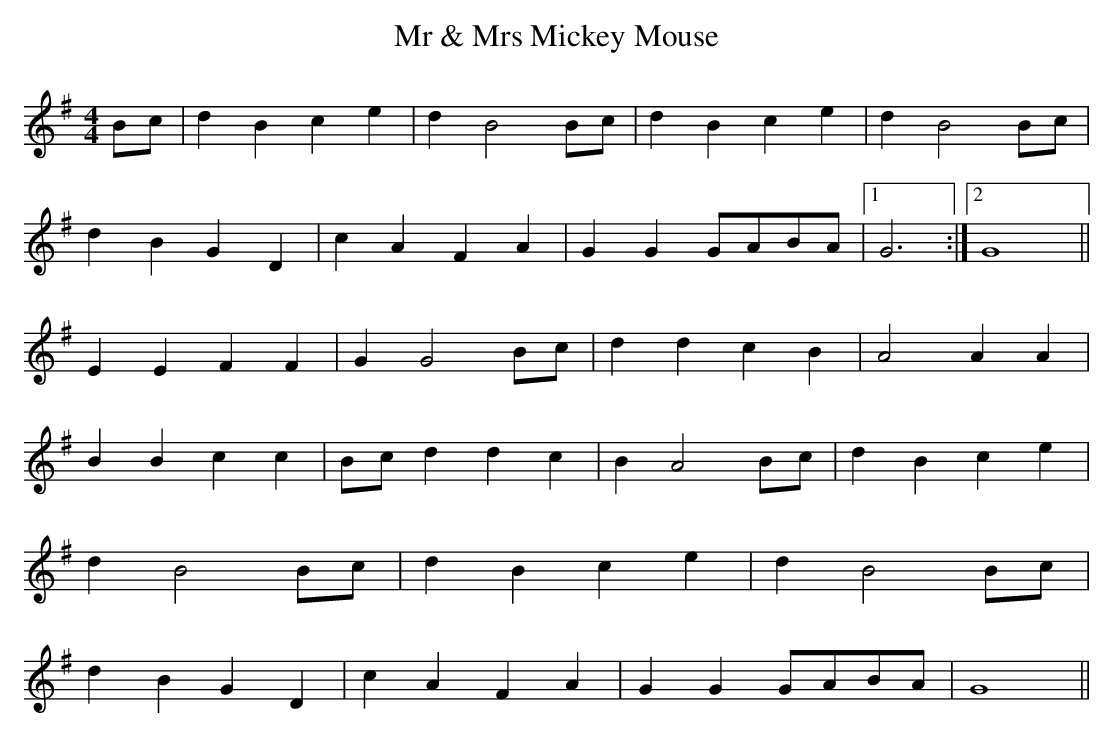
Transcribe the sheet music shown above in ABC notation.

X:1
T:Mr & Mrs Mickey Mouse
M:4/4
L:1/8
K:G
Bc|d2 B2 c2 e2|d2 B4 Bc|d2 B2 c2 e2|d2 B4 Bc|
d2 B2 G2 D2|c2 A2 F2 A2|G2 G2 GABA|1 G6:|2 G8||
E2 E2 F2 F2|G2 G4 Bc|d2 d2 c2 B2|A4 A2 A2|
B2 B2 c2 c2|Bc d2 d2 c2|B2 A4 Bc|d2 B2 c2 e2|
d2 B4 Bc|d2 B2 c2 e2|d2 B4 Bc|
d2 B2 G2 D2|c2 A2 F2 A2|G2 G2 GABA|G8||
